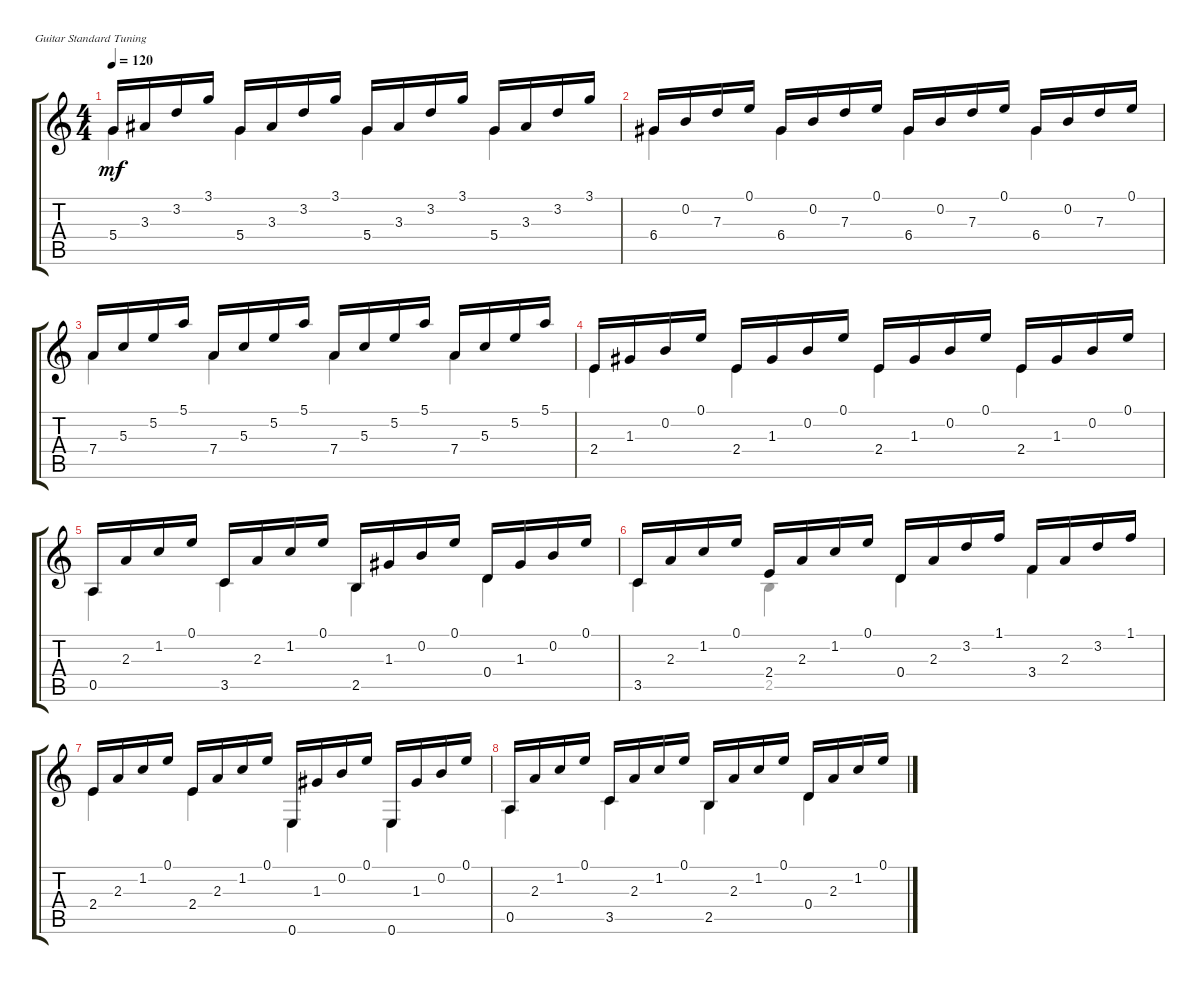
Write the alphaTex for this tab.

\defaultSystemsLayout 4
\bracketExtendMode groupsimilarinstruments
\firstSystemTrackNameOrientation horizontal
\otherSystemsTrackNameOrientation horizontal
\track "" {instrument acousticguitarnylon}
\staff {score tabs}
\tuning (E4 B3 G3 D3 A2 E2)
\voice
\ts (4 4)
\tempo 120
\clef g2
\scale
0.36407
\ks c
5.4.16{dy mf} 3.3.16 3.2.16 3.1.16 5.4.16 3.3.16 3.2.16 3.1.16 5.4.16 3.3.16 3.2.16 3.1.16 5.4.16 3.3.16 3.2.16 3.1.16 |
\scale
0.318711 6.4.16 0.2.16 7.3.16 0.1.16 6.4.16 0.2.16 7.3.16 0.1.16 6.4.16 0.2.16 7.3.16 0.1.16 6.4.16 0.2.16 7.3.16 0.1.16 |
\scale
0.317133 7.4.16 5.3.16 5.2.16 5.1.16 7.4.16 5.3.16 5.2.16 5.1.16 7.4.16 5.3.16 5.2.16 5.1.16 7.4.16 5.3.16 5.2.16 5.1.16 |
\scale
0.355859 2.4.16 1.3.16 0.2.16 0.1.16 2.4.16 1.3.16 0.2.16 0.1.16 2.4.16 1.3.16 0.2.16 0.1.16 2.4.16 1.3.16 0.2.16 0.1.16 |
\scale
0.347675 0.5.16 2.3.16 1.2.16 0.1.16 3.5.16 2.3.16 1.2.16 0.1.16 2.5.16 1.3.16 0.2.16 0.1.16 0.4.16 1.3.16 0.2.16 0.1.16 |
\scale
0.296063 3.5.16 2.3.16 1.2.16 0.1.16 2.4.16 2.3.16 1.2.16 0.1.16 0.4.16 2.3.16 3.2.16 1.1.16 3.4.16 2.3.16 3.2.16 1.1.16 |
\scale
0.363934 2.4.16 2.3.16 1.2.16 0.1.16 2.4.16 2.3.16 1.2.16 0.1.16 0.6.16 1.3.16 0.2.16 0.1.16 0.6.16 1.3.16 0.2.16 0.1.16 |
\scale
0.30796 0.5.16 2.3.16 1.2.16 0.1.16 3.5.16 2.3.16 1.2.16 0.1.16 2.5.16 2.3.16 1.2.16 0.1.16 0.4.16 2.3.16 1.2.16 0.1.16
\voice
\clef g2
\ottava regular
\simile none
\scale
0.36407
\ks c
5.4.4{dy mf} 5.4.4 5.4.4 5.4.4 |
\scale
0.318711 6.4.4 6.4.4 6.4.4 6.4.4 |
\scale
0.317133 7.4.4 7.4.4 7.4.4 7.4.4 |
\scale
0.355859 2.4.4 2.4.4 2.4.4 2.4.4 |
\scale
0.347675 0.5.4 3.5.4 2.5.4 0.4.4 |
\scale
0.296063 3.5.4 2.5.4 0.4.4 3.4.4 |
\scale
0.363934 2.4.4 2.4.4 0.6.4 0.6.4 |
\scale
0.30796 0.5.4 3.5.4 2.5.4 0.4.4
